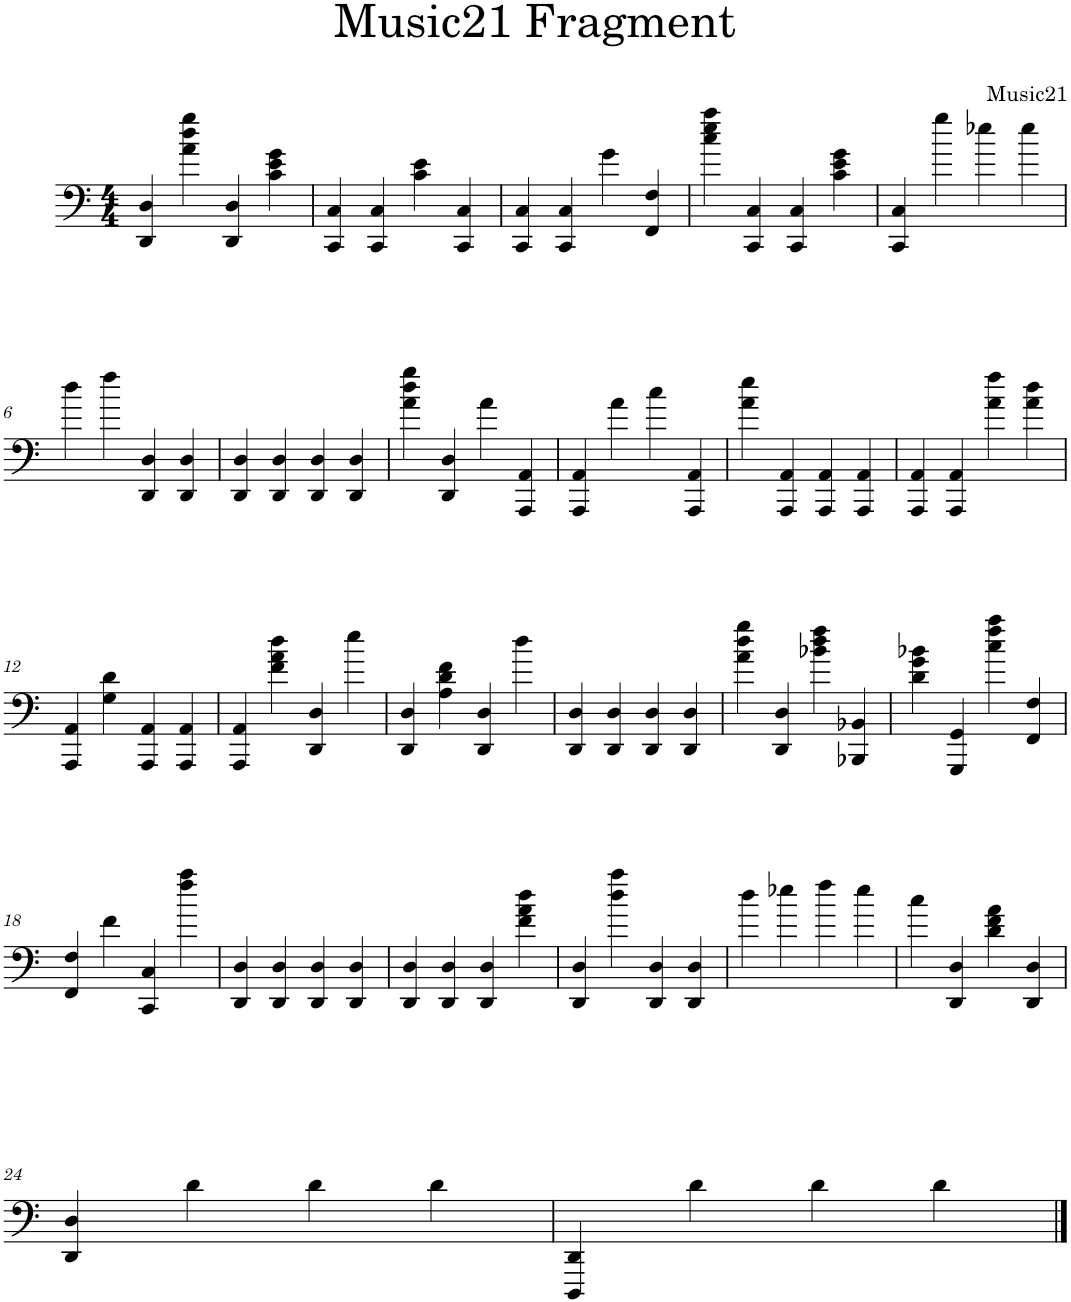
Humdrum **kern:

**kern
*part1
*staff1
*I"Piano
*I'Pno
*clefF4
*k[]
*M4/4
=1
4DD/ 4D/
4a\ 4dd\ 4gg\
4DD/ 4D/
4c\ 4e\ 4g\
=2
4CC/ 4C/
4CC/ 4C/
4c\ 4e\
4CC/ 4C/
=3
4CC/ 4C/
4CC/ 4C/
4g\
4FF/ 4F/
=4
4cc\ 4ee\ 4aa\
4CC/ 4C/
4CC/ 4C/
4c\ 4e\ 4g\
=5
4CC/ 4C/
4gg\
4ee-X\
4ee-\
!!LO:LB:g=z
=6
4dd\
4ff\
4DD/ 4D/
4DD/ 4D/
=7
4DD/ 4D/
4DD/ 4D/
4DD/ 4D/
4DD/ 4D/
=8
4a\ 4dd\ 4gg\
4DD/ 4D/
4a\
4AAA/ 4AA/
=9
4AAA/ 4AA/
4a\
4cc\
4AAA/ 4AA/
=10
4a\ 4ee\
4AAA/ 4AA/
4AAA/ 4AA/
4AAA/ 4AA/
=11
4AAA/ 4AA/
4AAA/ 4AA/
4a\ 4ff\
4a\ 4dd\
!!LO:LB:g=z
=12
4AAA/ 4AA/
4G\ 4d\
4AAA/ 4AA/
4AAA/ 4AA/
=13
4AAA/ 4AA/
4f\ 4a\ 4dd\
4DD/ 4D/
4ee\
=14
4DD/ 4D/
4A\ 4d\ 4f\
4DD/ 4D/
4dd\
=15
4DD/ 4D/
4DD/ 4D/
4DD/ 4D/
4DD/ 4D/
=16
4a\ 4dd\ 4gg\
4DD/ 4D/
4b-X\ 4dd\ 4ff\
4BBB-X/ 4BB-X/
=17
4d\ 4g\ 4b-X\
4GGG/ 4GG/
4cc\ 4ff\ 4aa\
4FF/ 4F/
!!LO:LB:g=z
=18
4FF/ 4F/
4f\
4CC/ 4C/
4ff\ 4aa\
=19
4DD/ 4D/
4DD/ 4D/
4DD/ 4D/
4DD/ 4D/
=20
4DD/ 4D/
4DD/ 4D/
4DD/ 4D/
4f\ 4a\ 4dd\
=21
4DD/ 4D/
4dd\ 4aa\
4DD/ 4D/
4DD/ 4D/
=22
4dd\
4ee-X\
4ff\
4ee-\
=23
4cc\
4DD/ 4D/
4d\ 4f\ 4a\
4DD/ 4D/
!!LO:LB:g=z
=24
4DD/ 4D/
4d\
4d\
4d\
=25
4DDD/ 4DD/
4d\
4d\
4d\
==
*-
